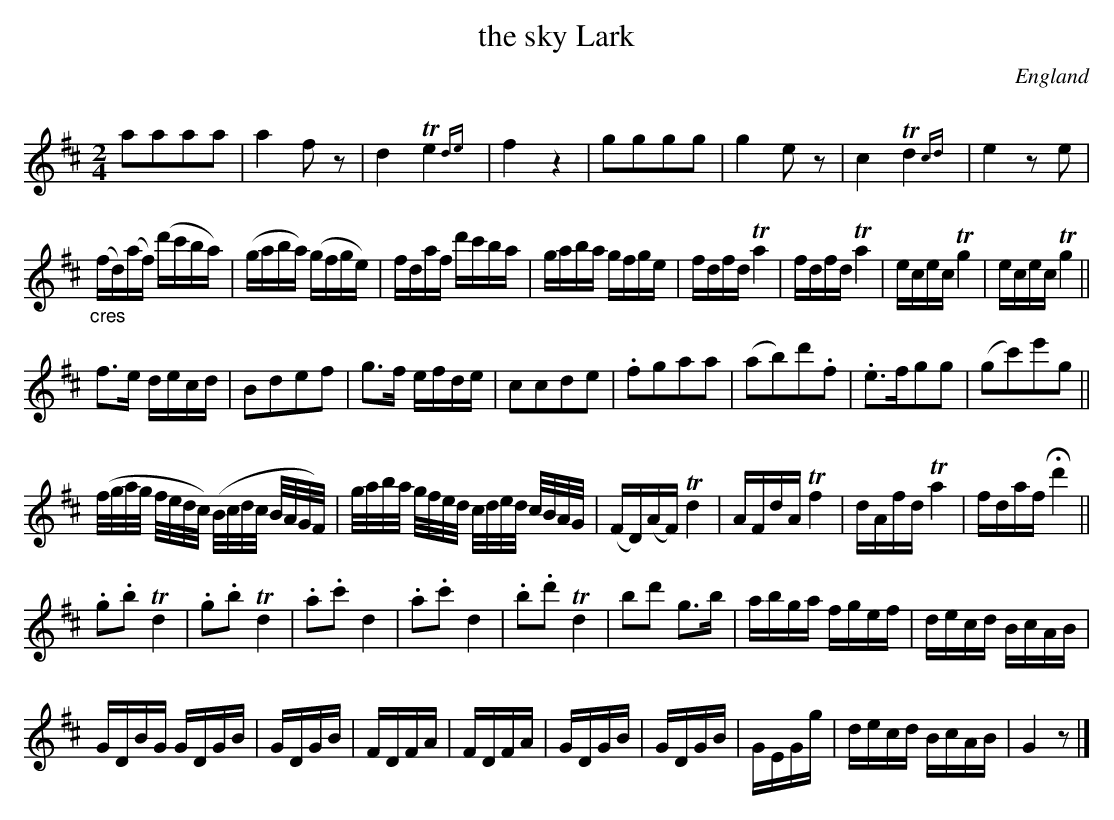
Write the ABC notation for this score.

X:1
T:the sky Lark
L:1/16
M:2/4
O:England
Q:Allegro
K:D major
a2a2a2a2 | a4 f2z2 | d4 Te4{de} | f4 z4   | \
g2g2g2g2 | g4 e2z2 | c4 Td4{cd} | e4 z2e2 |
"_cres" \
(fd)(af) (d'c'ba) | (gaba) (gfge) | fdaf d'c'ba | gaba gfge |\
fdfd Ta4 | fdfd Ta4 | ecec Tg4 | ecec Tg4 ||
f3e decd | B2d2e2f2 | g3f efde | c2c2d2e2 |\
.f2g2a2a2 | (a2b2)d'2.f2 | .e3fg2g2 | (g2c'2)e'2g2 ||
(f/g/a/g/ f/e/d/c/) (B/c/d/c/ B/A/G/F/) | \
g/a/b/a/ g/f/e/d/ c/d/e/d/ c/B/A/G/ | \
(FD)(AF) Td4 | AFdA Tf4 | dAfd Ta4 | fdaf Hd'4 ||
.g2.b2 Td4 | .g2.b2 Td4 | .a2.c'2 d4 | .a2.c'2 d4 |\
.b2.d'2 Td4 | b2d'2 g3b | abga fgef | decd BcAB |
GDBG GDGB | GDGB | FDFA |  FDFA | \
GDGB | GDGB | GEGg | decd BcAB | G4 z2 |]
